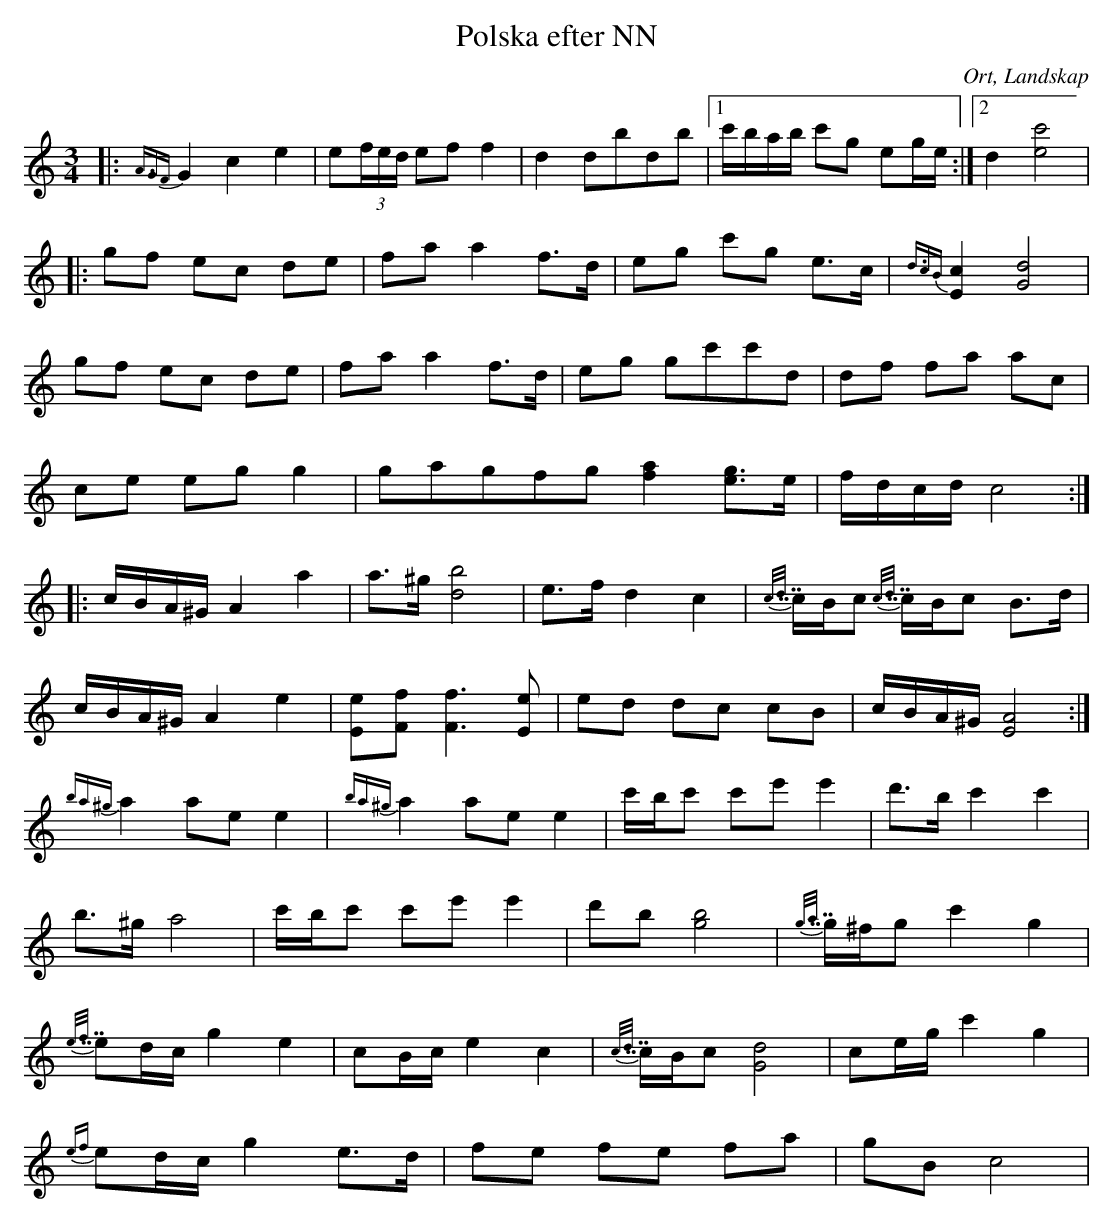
X:1
T:Polska efter NN
O:Ort, Landskap
M:3/4
L:1/8
K:C
|:{A3/2GF}G2 c2 e2|e(3f/e/d/ ef f2|d2 dbdb|1 c'/b/a/b/ c'g eg/e/:|2 d2 [e4c'4]|
|:gf ec de|fa a2 f>d|eg c'g e>c|{d3/2cB}[c2E2] [G4d4]|
gf ec de|fa a2 f>d|eg gc'c'd|df fa ac|
ce eg g2|g2/5a2/5g2/5f2/5g2/5 [f2a2] [eg]>e|f/d/c/d/  c4:|
|:c/B/A/^G/ A2 a2|a>^g [d4b4]|e>f d2 c2|{c7/8d7/8}c/B/c {c7/8d7/8}c/B/c B>d|
c/B/A/^G/ A2 e2|[Ee][Ff] [F3f3] [Ee] |ed dc cB|c/B/A/^G/ [E4A4]:|
{ba^g}a2 ae e2|{ba^g}a2 ae e2|c'/b/c' c'e' e'2  |d'>b c'2 c'2|
 b>^g a4|c'/b/c' c'e' e'2|d'b [g4b4]|{g7/8a7/8}g/^f/g c'2 g2|
{e7/8f7/8}ed/c/ g2 e2|cB/c/ e2 c2|{c7/8d7/8}c/B/c [G4d4]|ce/g/ c'2 g2|
{ef}ed/c/ g2 e>d|fe fe fa|gB c4|
